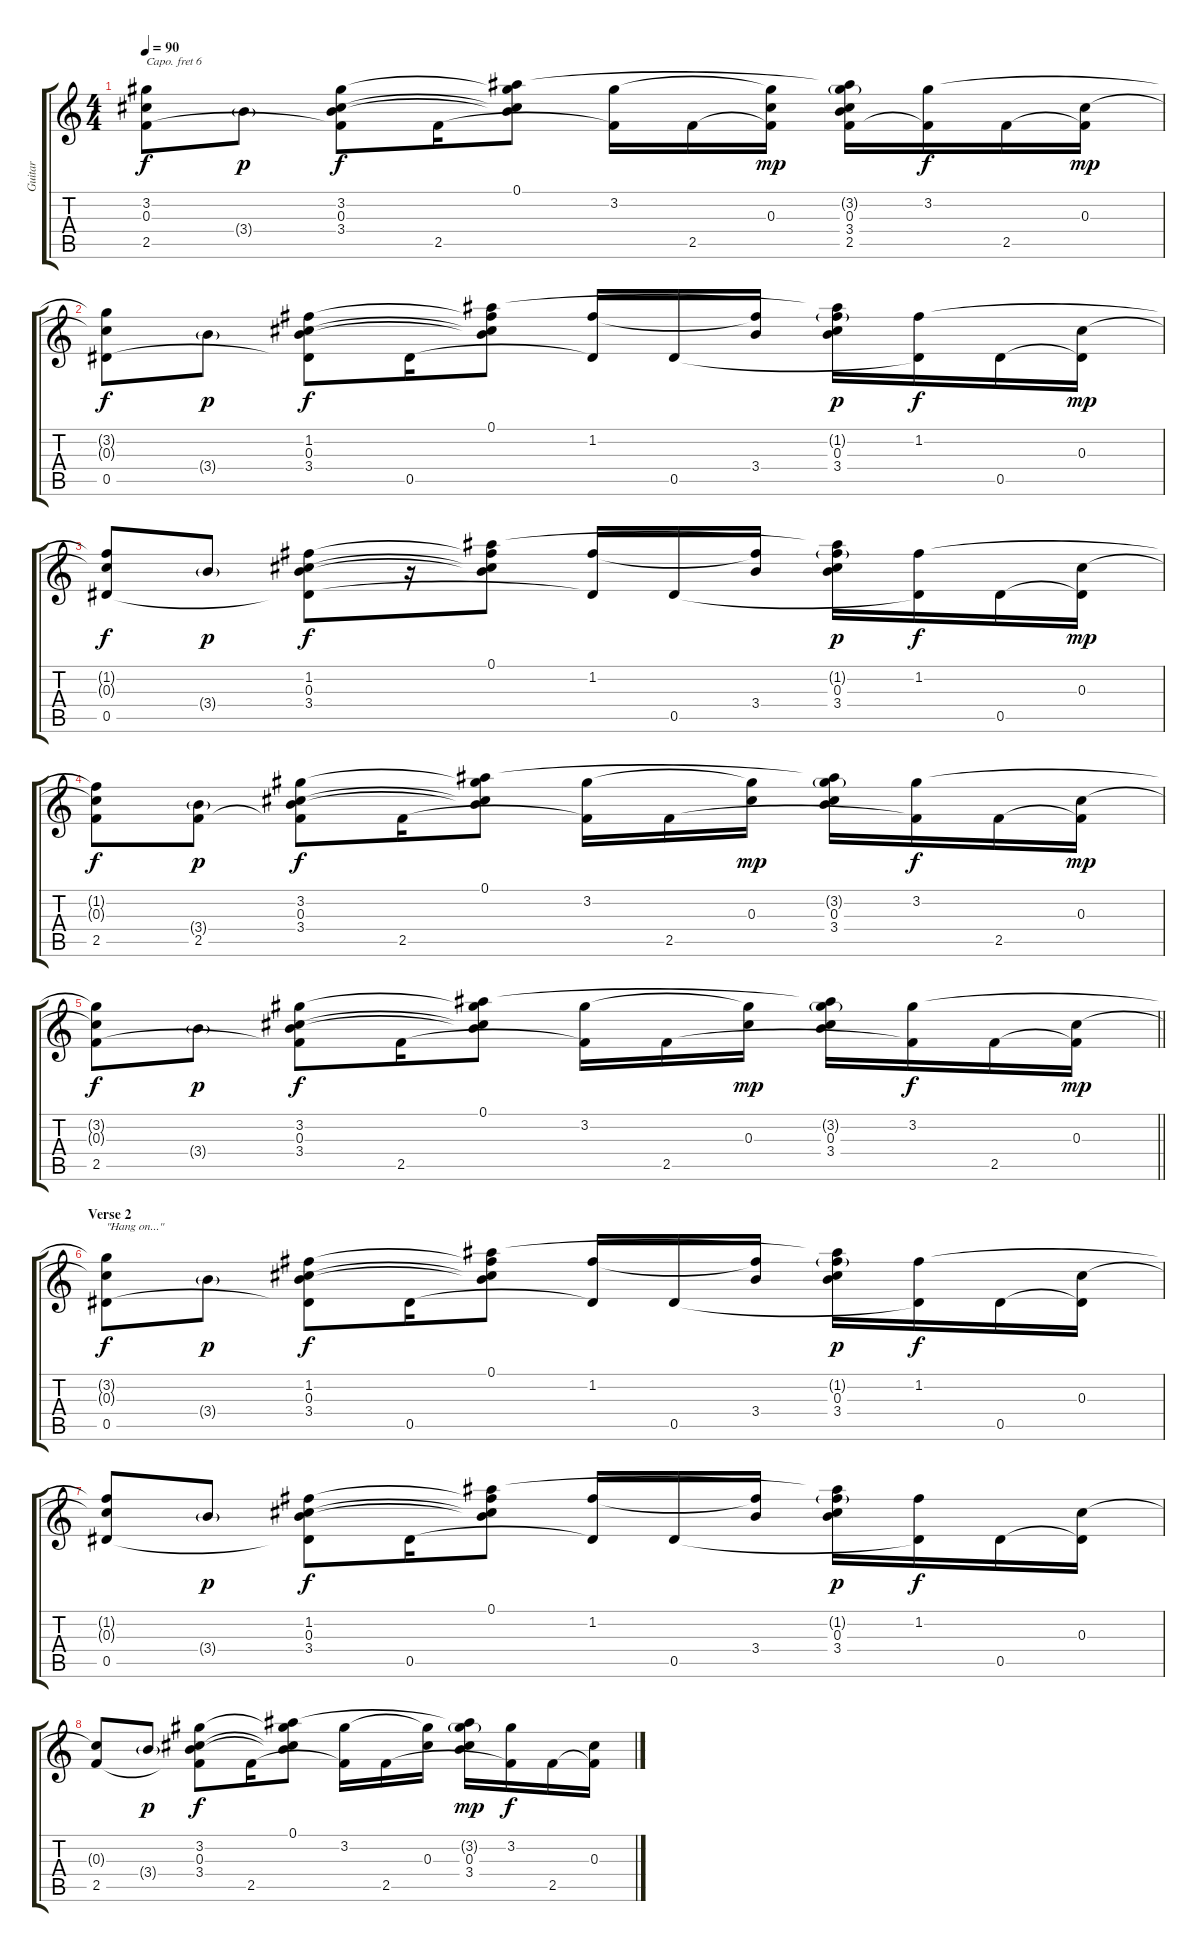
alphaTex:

\track ("Guitar" "Guitar") {instrument acousticguitarnylon}
\staff {score tabs}
\capo 6
\tuning (E4 B3 G3 D3 A2 E2) {hide}
\ts (4 4)
\tempo 90
\clef g2
\ks c
(3.2{t} 0.3{t} 2.5).8{dy f} 3.4{g}.8{dy p} (3.2 0.3 3.4 2.5{t}).8{dy f} 2.5.16 (0.1 3.2{t} 0.3{t} 3.4{t}).8 (3.2 2.5{t}).16 2.5.16 (3.2{t} 0.3 2.5{t}).16{dy mp} (0.1{t} 3.2{g} 0.3 3.4 2.5).16 (3.2 2.5{t}).16{dy f} 2.5.16 (0.3 2.5{t}).16{dy mp} |
(3.2{t} 0.3{t} 0.5).8{dy f} 3.4{g}.8{dy p} (1.2 0.3 3.4 0.5{t}).8{dy f} 0.5.16 (0.1 1.2{t} 0.3{t} 3.4{t}).8 (1.2 0.5{t}).16 0.5.16 (1.2{t} 3.4).16 (0.1{t} 1.2{g} 0.3 3.4).16{dy p} (1.2 0.5{t}).16{dy f} 0.5.16 (0.3 0.5{t}).16{dy mp} |
(1.2{t} 0.3{t} 0.5).8{dy f} 3.4{g}.8{dy p} (1.2 0.3 3.4 0.5{t}).8{dy f} r.16 (0.1 1.2{t} 0.3{t} 3.4{t}).8 (1.2 0.5{t}).16 0.5.16 (1.2{t} 3.4).16 (0.1{t} 1.2{g} 0.3 3.4).16{dy p} (1.2 0.5{t}).16{dy f} 0.5.16 (0.3 0.5{t}).16{dy mp} |
(1.2{t} 0.3{t} 2.5).8{dy f} (3.4{g} 2.5).8{dy p} (3.2 0.3 3.4 2.5{t}).8{dy f} 2.5.16 (0.1 3.2{t} 0.3{t} 3.4{t}).8 (3.2 2.5{t}).16 2.5.16 (3.2{t} 0.3).16{dy mp} (0.1{t} 3.2{g} 0.3 3.4).16 (3.2 2.5{t}).16{dy f} 2.5.16 (0.3 2.5{t}).16{dy mp} |
\barLineRight lightlight
(3.2{t} 0.3{t} 2.5).8{dy f} 3.4{g}.8{dy p} (3.2 0.3 3.4 2.5{t}).8{dy f} 2.5.16 (0.1 3.2{t} 0.3{t} 3.4{t}).8 (3.2 2.5{t}).16 2.5.16 (3.2{t} 0.3).16{dy mp} (0.1{t} 3.2{g} 0.3 3.4).16 (3.2 2.5{t}).16{dy f} 2.5.16 (0.3 2.5{t}).16{dy mp} |
\section ("" "Verse 2")
(3.2{t} 0.3{t} 0.5).8{txt "\"Hang on...\"" dy f} 3.4{g}.8{dy p} (1.2 0.3 3.4 0.5{t}).8{dy f} 0.5.16 (0.1 1.2{t} 0.3{t} 3.4{t}).8 (1.2 0.5{t}).16 0.5.16 (1.2{t} 3.4).16 (0.1{t} 1.2{g} 0.3 3.4).16{dy p} (1.2 0.5{t}).16{dy f} 0.5.16 (0.3 0.5{t}).16 |
(1.2{t} 0.3{t} 0.5).8 3.4{g}.8{dy p} (1.2 0.3 3.4 0.5{t}).8{dy f} 0.5.16 (0.1 1.2{t} 0.3{t} 3.4{t}).8 (1.2 0.5{t}).16 0.5.16 (1.2{t} 3.4).16 (0.1{t} 1.2{g} 0.3 3.4).16{dy p} (1.2 0.5{t}).16{dy f} 0.5.16 (0.3 0.5{t}).16 |
(0.3{t} 2.5).8 3.4{g}.8{dy p} (3.2 0.3 3.4 2.5{t}).8{dy f} 2.5.16 (0.1 3.2{t} 0.3{t} 3.4{t}).8 (3.2 2.5{t}).16 2.5.16 (3.2{t} 0.3).16 (0.1{t} 3.2{g} 0.3 3.4).16{dy mp} (3.2 2.5{t}).16{dy f} 2.5.16 (0.3 2.5{t}).16
